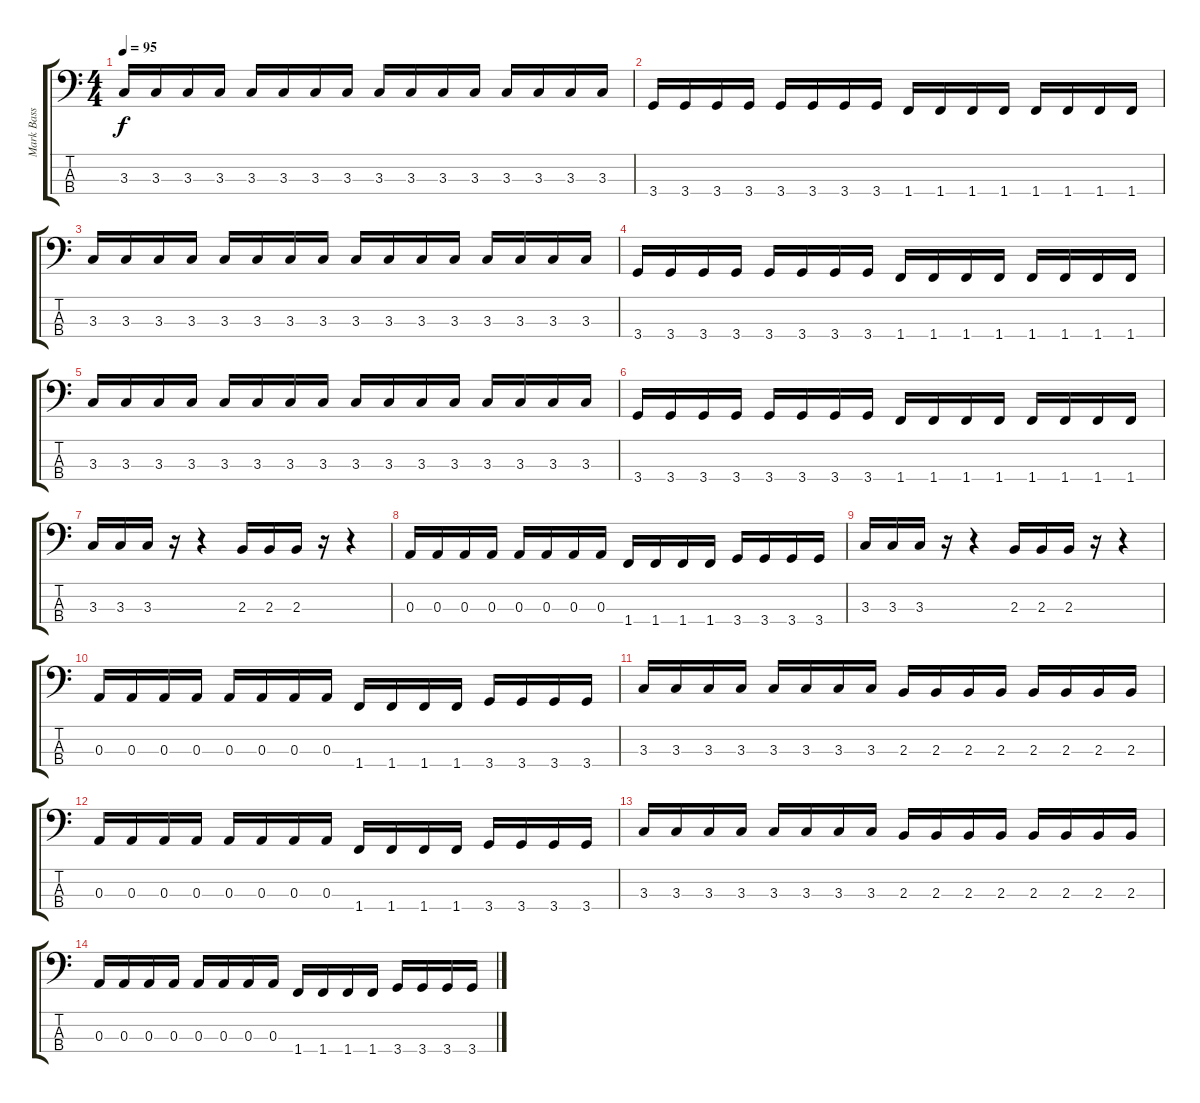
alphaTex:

\track ("Mark Bass" "Mark Bass") {instrument electricbasspick}
\staff {score tabs}
\tuning (G2 D2 A1 E1) {hide}
\ts (4 4)
\tempo 95
\clef f4
\ks c
3.3.16{dy f} 3.3.16 3.3.16 3.3.16 3.3.16 3.3.16 3.3.16 3.3.16 3.3.16 3.3.16 3.3.16 3.3.16 3.3.16 3.3.16 3.3.16 3.3.16 |
3.4.16 3.4.16 3.4.16 3.4.16 3.4.16 3.4.16 3.4.16 3.4.16 1.4.16 1.4.16 1.4.16 1.4.16 1.4.16 1.4.16 1.4.16 1.4.16 |
3.3.16 3.3.16 3.3.16 3.3.16 3.3.16 3.3.16 3.3.16 3.3.16 3.3.16 3.3.16 3.3.16 3.3.16 3.3.16 3.3.16 3.3.16 3.3.16 |
3.4.16 3.4.16 3.4.16 3.4.16 3.4.16 3.4.16 3.4.16 3.4.16 1.4.16 1.4.16 1.4.16 1.4.16 1.4.16 1.4.16 1.4.16 1.4.16 |
3.3.16 3.3.16 3.3.16 3.3.16 3.3.16 3.3.16 3.3.16 3.3.16 3.3.16 3.3.16 3.3.16 3.3.16 3.3.16 3.3.16 3.3.16 3.3.16 |
3.4.16 3.4.16 3.4.16 3.4.16 3.4.16 3.4.16 3.4.16 3.4.16 1.4.16 1.4.16 1.4.16 1.4.16 1.4.16 1.4.16 1.4.16 1.4.16 |
3.3.16 3.3.16 3.3.16 r.16 r.4 2.3.16 2.3.16 2.3.16 r.16 r.4 |
0.3.16 0.3.16 0.3.16 0.3.16 0.3.16 0.3.16 0.3.16 0.3.16 1.4.16 1.4.16 1.4.16 1.4.16 3.4.16 3.4.16 3.4.16 3.4.16 |
3.3.16 3.3.16 3.3.16 r.16 r.4 2.3.16 2.3.16 2.3.16 r.16 r.4 |
0.3.16 0.3.16 0.3.16 0.3.16 0.3.16 0.3.16 0.3.16 0.3.16 1.4.16 1.4.16 1.4.16 1.4.16 3.4.16 3.4.16 3.4.16 3.4.16 |
3.3.16 3.3.16 3.3.16 3.3.16 3.3.16 3.3.16 3.3.16 3.3.16 2.3.16 2.3.16 2.3.16 2.3.16 2.3.16 2.3.16 2.3.16 2.3.16 |
0.3.16 0.3.16 0.3.16 0.3.16 0.3.16 0.3.16 0.3.16 0.3.16 1.4.16 1.4.16 1.4.16 1.4.16 3.4.16 3.4.16 3.4.16 3.4.16 |
3.3.16 3.3.16 3.3.16 3.3.16 3.3.16 3.3.16 3.3.16 3.3.16 2.3.16 2.3.16 2.3.16 2.3.16 2.3.16 2.3.16 2.3.16 2.3.16 |
0.3.16 0.3.16 0.3.16 0.3.16 0.3.16 0.3.16 0.3.16 0.3.16 1.4.16 1.4.16 1.4.16 1.4.16 3.4.16 3.4.16 3.4.16 3.4.16
